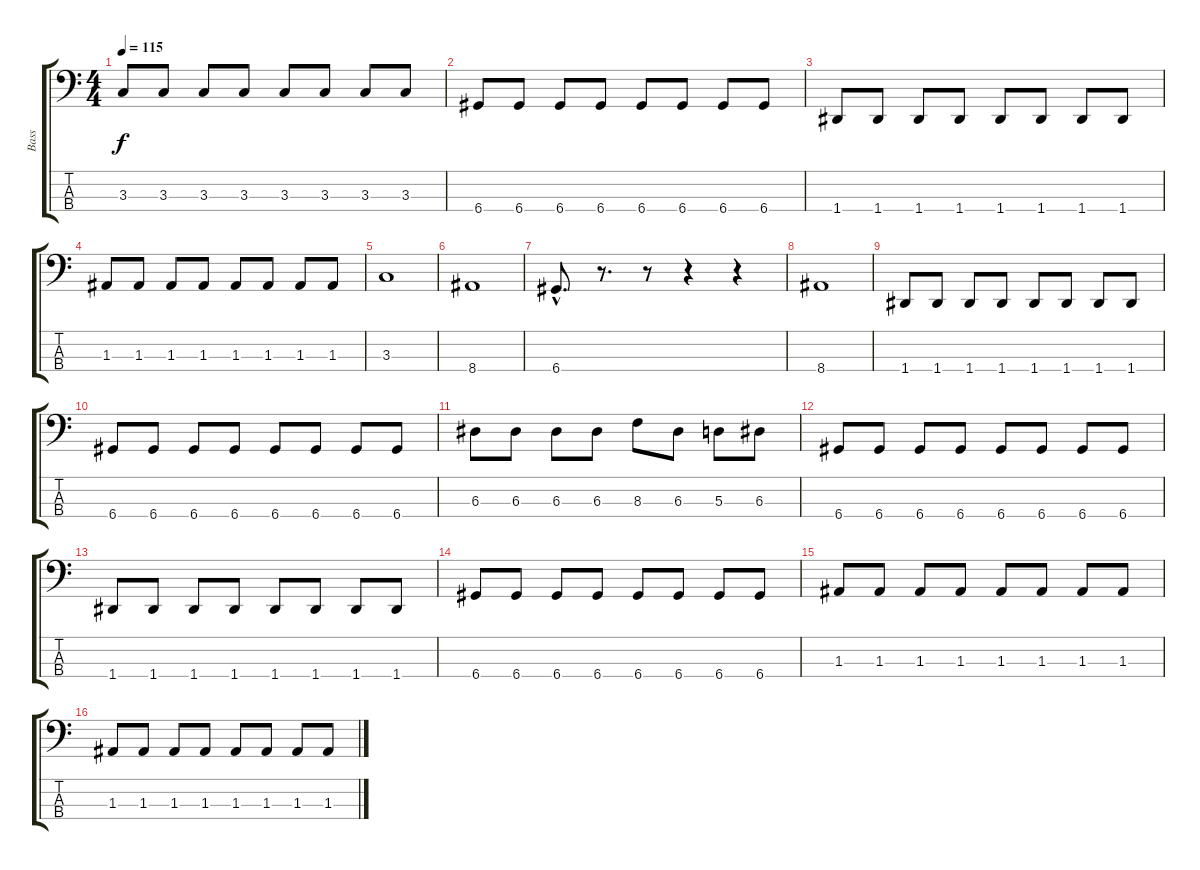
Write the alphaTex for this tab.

\track ("Bass" "Bass") {instrument electricbasspick}
\staff {score tabs}
\tuning (G2 D2 A1 D1) {hide}
\ts (4 4)
\tempo 115
\clef f4
\ks c
3.3.8{dy f} 3.3.8 3.3.8 3.3.8 3.3.8 3.3.8 3.3.8 3.3.8 |
6.4.8 6.4.8 6.4.8 6.4.8 6.4.8 6.4.8 6.4.8 6.4.8 |
1.4.8 1.4.8 1.4.8 1.4.8 1.4.8 1.4.8 1.4.8 1.4.8 |
1.3.8 1.3.8 1.3.8 1.3.8 1.3.8 1.3.8 1.3.8 1.3.8 |
3.3.1 |
8.4.1 |
6.4{hac}.8{d} r.8{d} r.8 r.4 r.4 |
8.4.1 |
1.4.8 1.4.8 1.4.8 1.4.8 1.4.8 1.4.8 1.4.8 1.4.8 |
6.4.8 6.4.8 6.4.8 6.4.8 6.4.8 6.4.8 6.4.8 6.4.8 |
6.3.8 6.3.8 6.3.8 6.3.8 8.3.8 6.3.8 5.3.8 6.3.8 |
6.4.8 6.4.8 6.4.8 6.4.8 6.4.8 6.4.8 6.4.8 6.4.8 |
1.4.8 1.4.8 1.4.8 1.4.8 1.4.8 1.4.8 1.4.8 1.4.8 |
6.4.8 6.4.8 6.4.8 6.4.8 6.4.8 6.4.8 6.4.8 6.4.8 |
1.3.8 1.3.8 1.3.8 1.3.8 1.3.8 1.3.8 1.3.8 1.3.8 |
1.3.8 1.3.8 1.3.8 1.3.8 1.3.8 1.3.8 1.3.8 1.3.8
